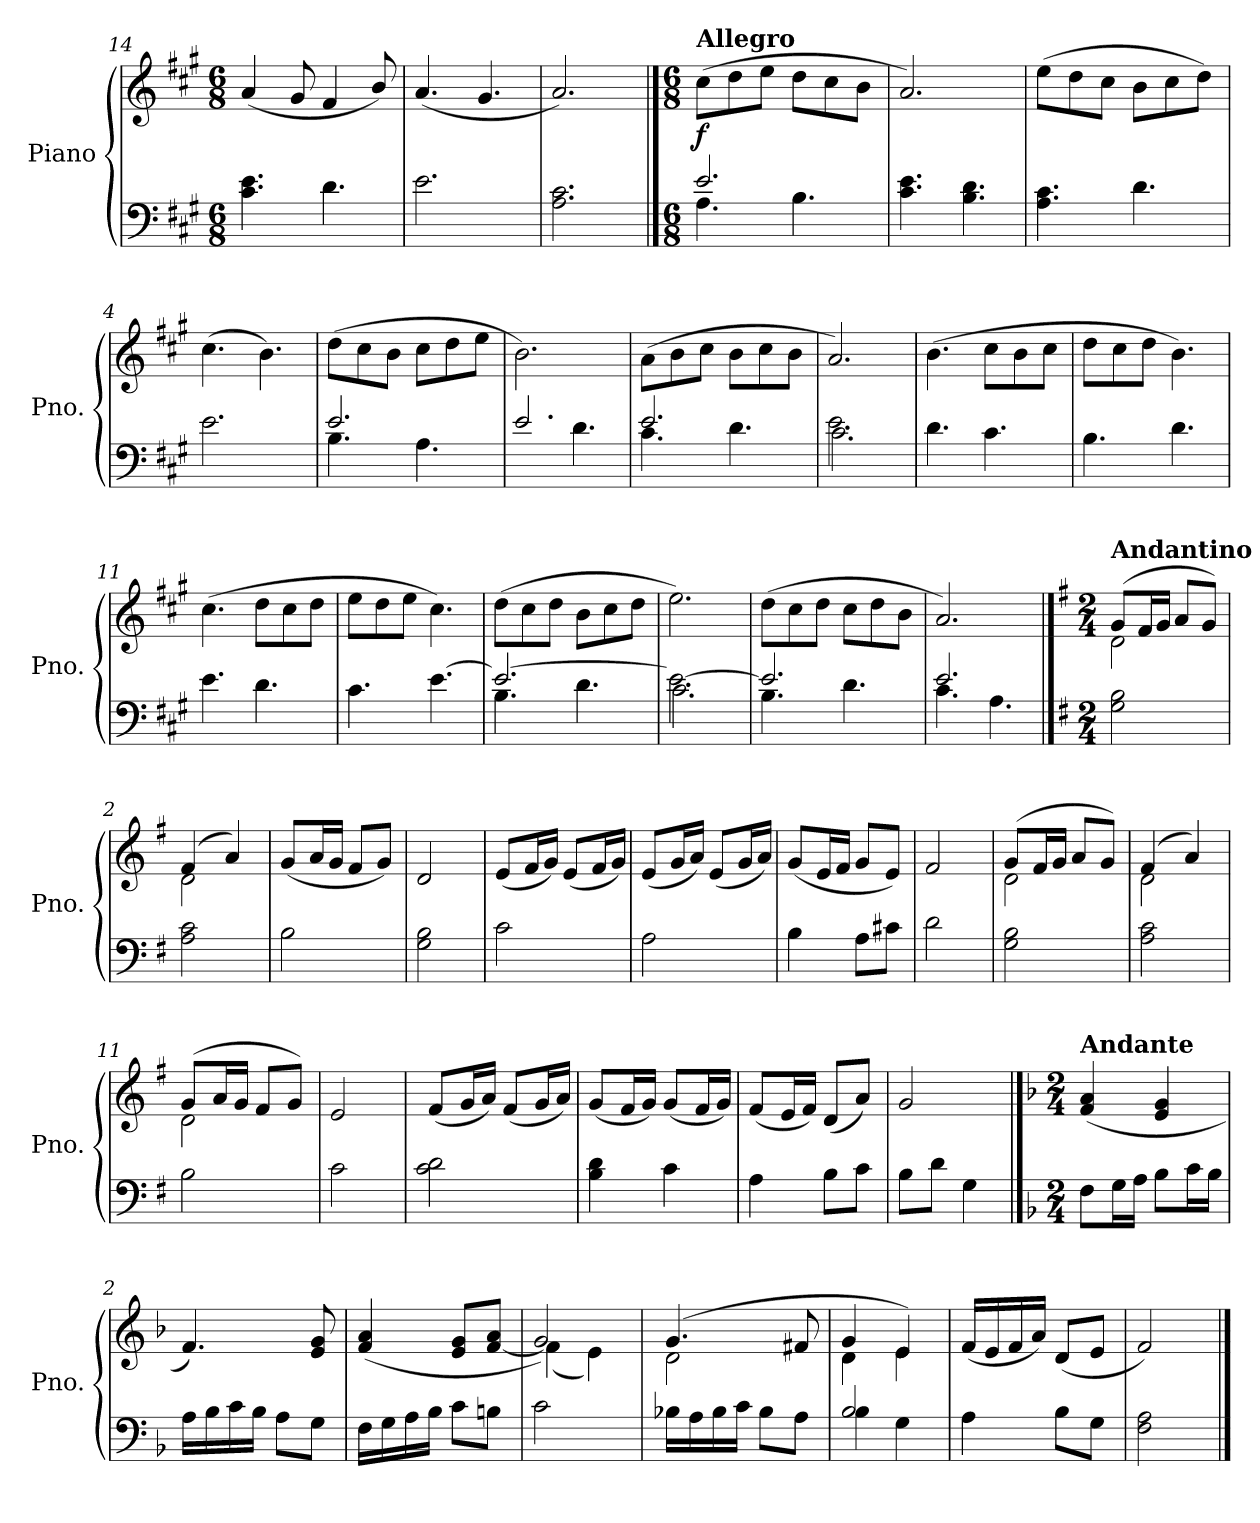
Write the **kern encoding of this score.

**kern	**kern	**dynam
*part1	*part1	*part1
*staff2	*staff1	*staff1/2
*I"Piano	*	*
*I'Pno.	*	*
*clefF4	*clefG2	*
*k[f#c#g#]	*k[f#c#g#]	*
*M6/8	*M6/8	*
=14	=14	=14
4.c#\ 4.e\	(<4a/	.
.	8g#/	.
4.d\	4f#/	.
.	8b/)	.
=15	=15	=15
2.e\	(<4.a/	.
.	4.g#/	.
=16	=16	=16
2.A\ 2.c#\	2.a/)	.
!!LO:PB:g=z
==1	==1	==1
*M6/8	*M6/8	*
*^	*	*
!	!	!LO:TX:a:B:t=Allegro	!
!	!	!	!LO:DY:b
2.e/	4.A\	(>8cc#\L	f
.	.	8dd\	.
.	.	8ee\J	.
.	4.B\	8dd\L	.
.	.	8cc#\	.
.	.	8b\J	.
*v	*v	*	*
=2	=2	=2
4.c#\ 4.e\	2.a/)	.
4.B\ 4.d\	.	.
=3	=3	=3
4.A\ 4.c#\	(>8ee\L	.
.	8dd\	.
.	8cc#\J	.
4.d\	8b\L	.
.	8cc#\	.
.	8dd\J)	.
=4	=4	=4
2.e\	(>4.cc#\	.
.	4.b\)	.
=5	=5	=5
*^	*	*
2.e/	4.B\	(>8dd\L	.
.	.	8cc#\	.
.	.	8b\J	.
.	4.A\	8cc#\L	.
.	.	8dd\	.
.	.	8ee\J	.
!!LO:LB:g=z
=6	=6	=6	=6
2.e/	4.e\yy	2.b\)	.
.	4.d\	.	.
=7	=7	=7	=7
2.e/	4.c#\	(>8a\L	.
.	.	8b\	.
.	.	8cc#\J	.
.	4.d\	8b\L	.
.	.	8cc#\	.
.	.	8b\J	.
=8	=8	=8	=8
2.e\	2.c#\	2.a/)	.
*v	*v	*	*
=9	=9	=9
4.d\	(>4.b\	.
4.c#\	8cc#\L	.
.	8b\	.
.	8cc#\J	.
=10	=10	=10
4.B\	8dd\L	.
.	8cc#\	.
.	8dd\J	.
4.d\	4.b\)	.
=11	=11	=11
4.e\	(>4.cc#\	.
4.d\	8dd\L	.
.	8cc#\	.
.	8dd\J	.
!!LO:LB:g=z
=12	=12	=12
4.c#\	8ee\L	.
.	8dd\	.
.	8ee\J	.
[4.e\	4.cc#\)	.
=13	=13	=13
*^	*	*
2.e/_	4.B\	(>8dd\L	.
.	.	8cc#\	.
.	.	8dd\J	.
.	4.d\	8b\L	.
.	.	8cc#\	.
.	.	8dd\J	.
=14	=14	=14	=14
2.e\_	2.c#\	2.ee\)	.
=15	=15	=15	=15
2.e/]	4.B\	(>8dd\L	.
.	.	8cc#\	.
.	.	8dd\J	.
.	4.d\	8cc#\L	.
.	.	8dd\	.
.	.	8b\J	.
=16	=16	=16	=16
2.e/	4.c#\	2.a/)	.
.	4.A\	.	.
*v	*v	*	*
!!LO:LB:g=z
==1	==1	==1
*k[f#]	*k[f#]	*
*M2/4	*M2/4	*
*^	*^	*
!	!	!LO:TX:a:B:t=Andantino	!	!
*v	*v	*	*	*
2G\ 2B\	(>8g/L	2d\	.
.	16f#/L	.	.
.	16g/JJ	.	.
.	8a/L	.	.
.	8g/J)	.	.
=2	=2	=2	=2
2A\ 2c\	(>4f#/	2d\	.
.	4a/)	.	.
*	*v	*v	*
=3	=3	=3
2B\	(<8g/L	.
.	16a/L	.
.	16g/JJ	.
.	8f#/L	.
.	8g/J)	.
=4	=4	=4
2G\ 2B\	2d/	.
=5	=5	=5
2c\	(<8e/L	.
.	16f#/L	.
.	16g/JJ)	.
.	(<8e/L	.
.	16f#/L	.
.	16g/JJ)	.
=6	=6	=6
2A\	(<8e/L	.
.	16g/L	.
.	16a/JJ)	.
.	(<8e/L	.
.	16g/L	.
.	16a/JJ)	.
=7	=7	=7
4B\	(<8g/L	.
.	16e/L	.
.	16f#/JJ	.
8A\L	8g/L	.
8c#X\J	8e/J)	.
=8	=8	=8
2d\	2f#/	.
!!LO:LB:g=z
=9	=9	=9
*	*^	*
2G\ 2B\	(>8g/L	2d\	.
.	16f#/L	.	.
.	16g/JJ	.	.
.	8a/L	.	.
.	8g/J)	.	.
=10	=10	=10	=10
2A\ 2c\	(>4f#/	2d\	.
.	4a/)	.	.
=11	=11	=11	=11
2B\	(>8g/L	2d\	.
.	16a/L	.	.
.	16g/JJ	.	.
.	8f#/L	.	.
.	8g/J)	.	.
*	*v	*v	*
=12	=12	=12
2c\	2e/	.
=13	=13	=13
2c\ 2d\	(<8f#/L	.
.	16g/L	.
.	16a/JJ)	.
.	(<8f#/L	.
.	16g/L	.
.	16a/JJ)	.
=14	=14	=14
4B\ 4d\	(<8g/L	.
.	16f#/L	.
.	16g/JJ)	.
4c\	(<8g/L	.
.	16f#/L	.
.	16g/JJ)	.
=15	=15	=15
4A\	(<8f#/L	.
.	16e/L	.
.	16f#/JJ)	.
8B\L	(<8d/L	.
8c\J	8a/J)	.
=16	=16	=16
8B\L	2g/	.
8d\J	.	.
4G\	.	.
!!LO:PB:g=z
==1	==1	==1
*k[b-]	*k[b-]	*
*M2/4	*M2/4	*
!	!LO:TX:a:B:t=Andante	!
8F\L	(>4f/ 4a/	.
16G\L	.	.
16A\JJ	.	.
8B-\L	4e/ 4g/	.
16c\L	.	.
16B-\JJ	.	.
=2	=2	=2
16A\LL	4.f/)	.
16B-\	.	.
16c\	.	.
16B-\JJ	.	.
8A\L	.	.
8G\J	8e/ 8g/	.
=3	=3	=3
16F\LL	(>4f/ 4a/	.
16G\	.	.
16A\	.	.
16B-\JJ	.	.
8c\L	8e/ 8g/L	.
8Bn\J	[8f/ 8a/J	.
=4	=4	=4
*	*^	*
2c\	2g/)	(>4f\]	.
.	.	4e\)	.
!!LO:LB:g=z	!!
=5	=5	=5	=5
16B-X\LL	(>4.g/	2d\	.
16A\	.	.	.
16B-\	.	.	.
16c\JJ	.	.	.
8B-\L	.	.	.
8A\J	8f#X/	.	.
=6	=6	=6	=6
*^	*	*	*
2B-/	4B-\	4g/	4d\	.
.	4G\	4e/)	4e\	.
*v	*v	*	*	*
*	*v	*v	*
=7	=7	=7
4A\	(<16f/LL	.
.	16e/	.
.	16f/	.
.	16a/JJ)	.
8B-\L	(<8d/L	.
8G\J	8e/J	.
=8	=8	=8
2F\ 2A\	2f/)	.
==	==	==
*-	*-	*-
